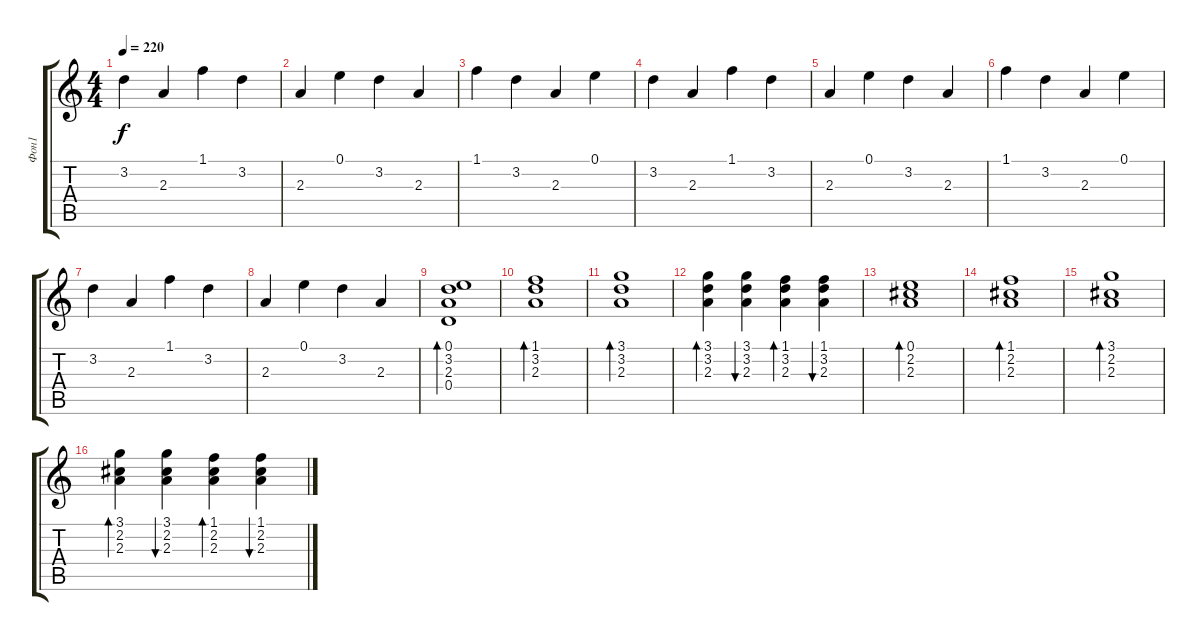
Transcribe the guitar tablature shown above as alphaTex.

\track ("Фон1" "Фон1") {instrument acousticguitarsteel}
\staff {score tabs}
\tuning (E4 B3 G3 D3 A2 E2) {hide}
\ts (4 4)
\tempo 220
\clef g2
\ks c
3.2.4{dy f} 2.3.4 1.1.4 3.2.4 |
2.3.4 0.1.4 3.2.4 2.3.4 |
1.1.4 3.2.4 2.3.4 0.1.4 |
3.2.4 2.3.4 1.1.4 3.2.4 |
2.3.4 0.1.4 3.2.4 2.3.4 |
1.1.4 3.2.4 2.3.4 0.1.4 |
3.2.4 2.3.4 1.1.4 3.2.4 |
2.3.4 0.1.4 3.2.4 2.3.4 |
(0.1 3.2 2.3 0.4).1{bd 60} |
(1.1 3.2 2.3).1{bd 60} |
(3.1 3.2 2.3).1{bd 60} |
(3.1 3.2 2.3).4{bd 60} (3.1 3.2 2.3).4{bu 60} (1.1 3.2 2.3).4{bd 60} (1.1 3.2 2.3).4{bu 60} |
(0.1 2.2 2.3).1{bd 60} |
(1.1 2.2 2.3).1{bd 60} |
(3.1 2.2 2.3).1{bd 60} |
(3.1 2.2 2.3).4{bd 60} (3.1 2.2 2.3).4{bu 60} (1.1 2.2 2.3).4{bd 60} (1.1 2.2 2.3).4{bu 60}
